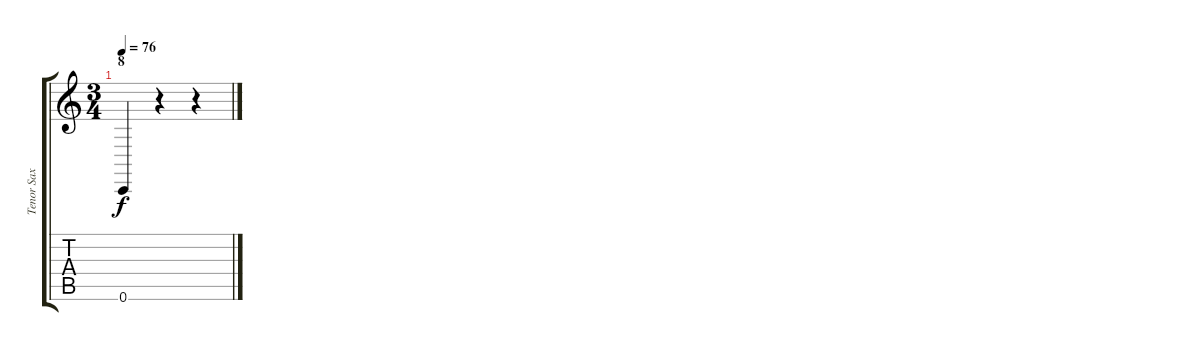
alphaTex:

\track ("Tenor Sax" "Tenor Sax") {instrument tenorsax}
\staff {score tabs}
\tuning (E4 B3 G3 D3 A2 C2) {hide}
\ts (3 4)
\section ("" "8")
\tempo 76
\clef g2
\ks c
0.6{t}.4{dy f} r.4 r.4
